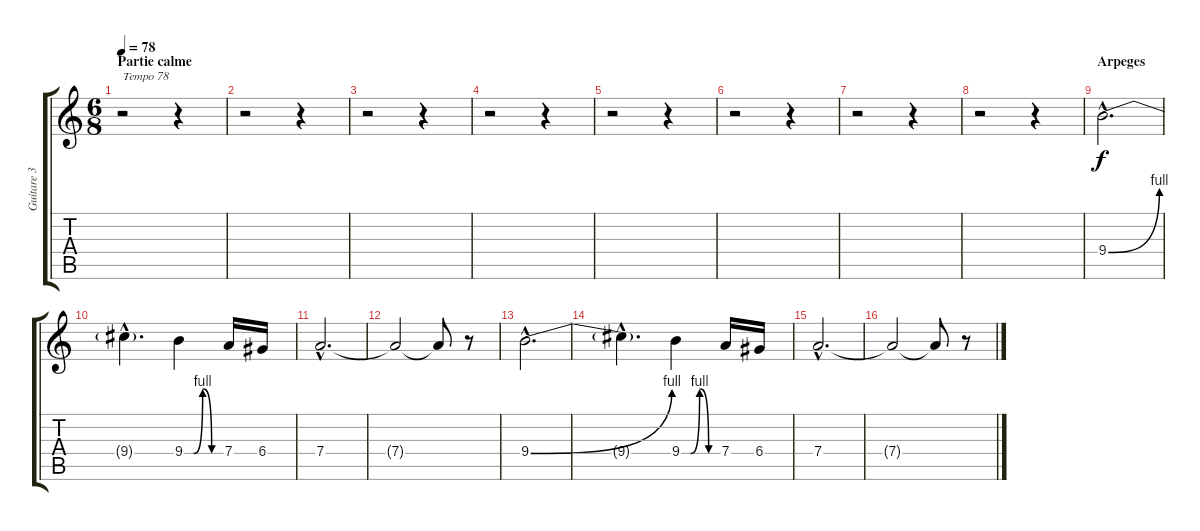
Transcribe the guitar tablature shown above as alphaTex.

\track ("Guitare 3" "Guitare 3") {instrument distortionguitar}
\staff {score tabs}
\tuning (E4 B3 G3 D3 A2 E2) {hide}
\ts (6 8)
\section ("" "Partie calme")
\tempo 78
\clef g2
\ks c
r.2{txt "Tempo 78" dy f} r.4 |
r.2 r.4 |
r.2 r.4 |
r.2 r.4 |
r.2 r.4 |
r.2 r.4 |
r.2 r.4 |
r.2 r.4 |
\section ("" "Arpeges")
9.4{be (bend 0 0 60 4) hac}.2{d} |
9.4{hac t}.4{d} 9.4{be (custom 0 0 15 0 30 4 45 0 60 0)}.4 7.4.16 6.4.16 |
7.4{hac}.2{d} |
7.4{t}.2 7.4{t}.8 r.8 |
9.4{be (bend 0 0 60 4) hac}.2{d} |
9.4{hac t}.4{d} 9.4{be (custom 0 0 15 0 30 4 45 0 60 0)}.4 7.4.16 6.4.16 |
7.4{hac}.2{d} |
7.4{t}.2 7.4{t}.8 r.8
